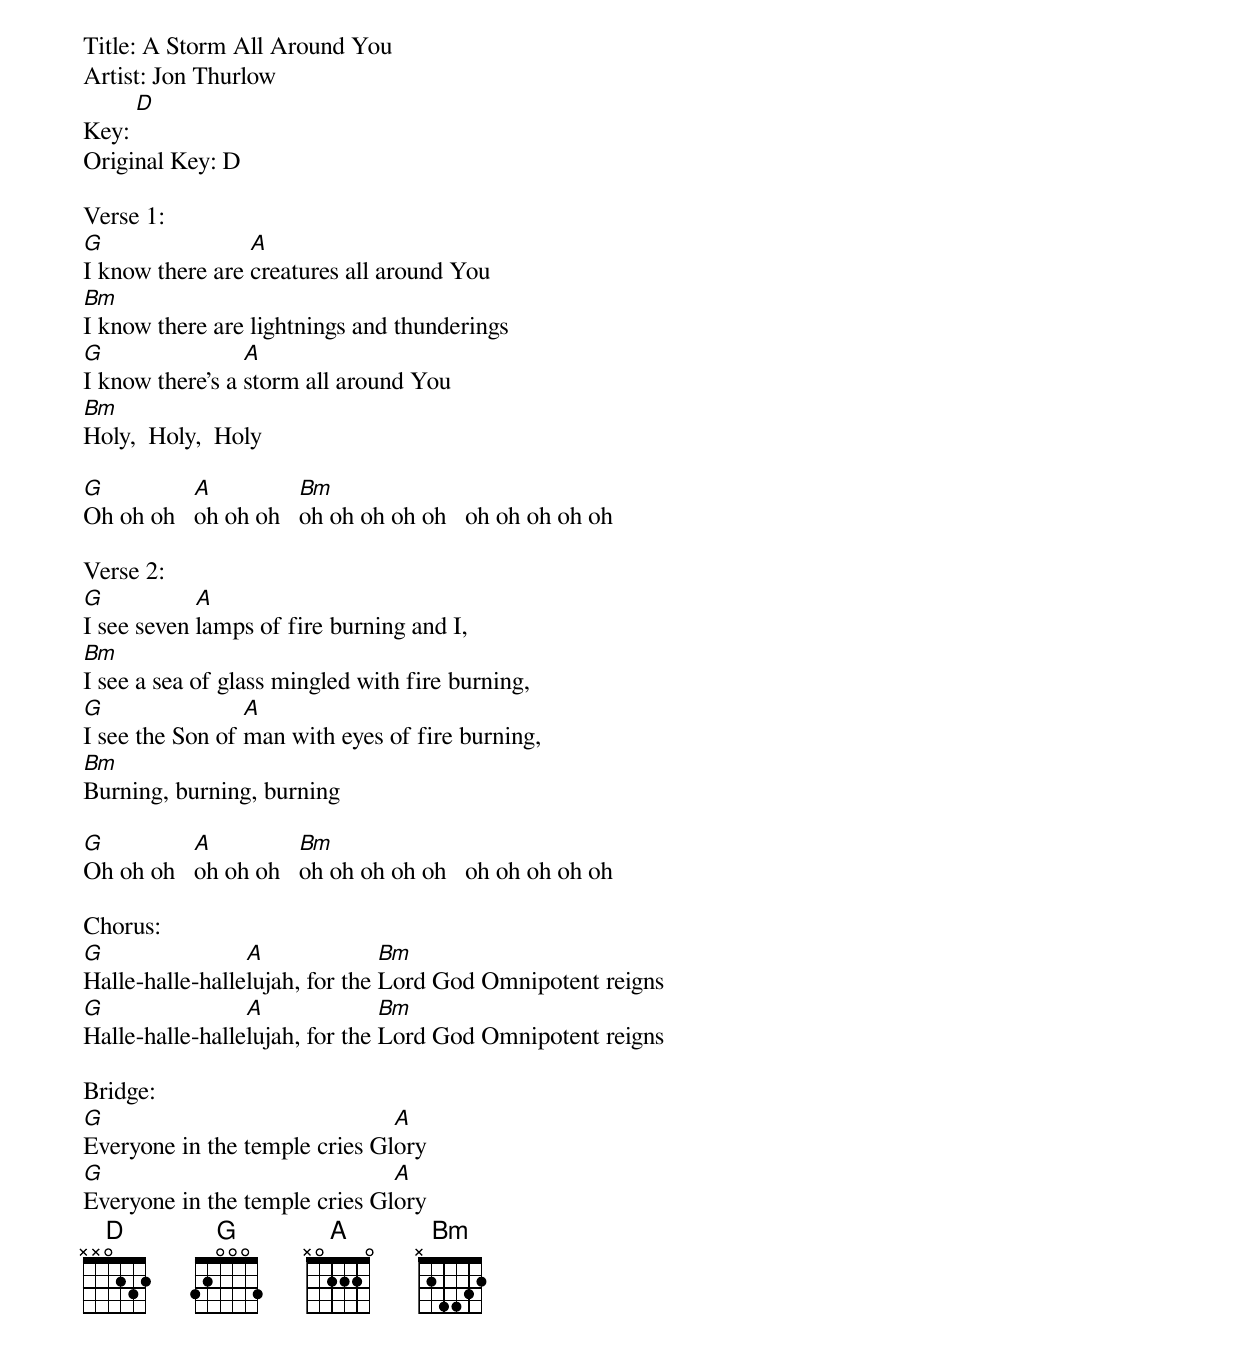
Title: A Storm All Around You
Artist: Jon Thurlow
Key: [D]
Original Key: D

Verse 1:
[G]I know there are [A]creatures all around You
[Bm]I know there are lightnings and thunderings
[G]I know there's a [A]storm all around You
[Bm]Holy,  Holy,  Holy

[G]Oh oh oh   [A]oh oh oh   [Bm]oh oh oh oh oh   oh oh oh oh oh

Verse 2:
[G]I see seven [A]lamps of fire burning and I,
[Bm]I see a sea of glass mingled with fire burning,
[G]I see the Son of [A]man with eyes of fire burning,
[Bm]Burning, burning, burning

[G]Oh oh oh   [A]oh oh oh   [Bm]oh oh oh oh oh   oh oh oh oh oh

Chorus:
[G]Halle-halle-halle[A]lujah, for the [Bm]Lord God Omnipotent reigns
[G]Halle-halle-halle[A]lujah, for the [Bm]Lord God Omnipotent reigns

Bridge:
[G]Everyone in the temple cries Gl[A]ory
[G]Everyone in the temple cries Gl[A]ory
